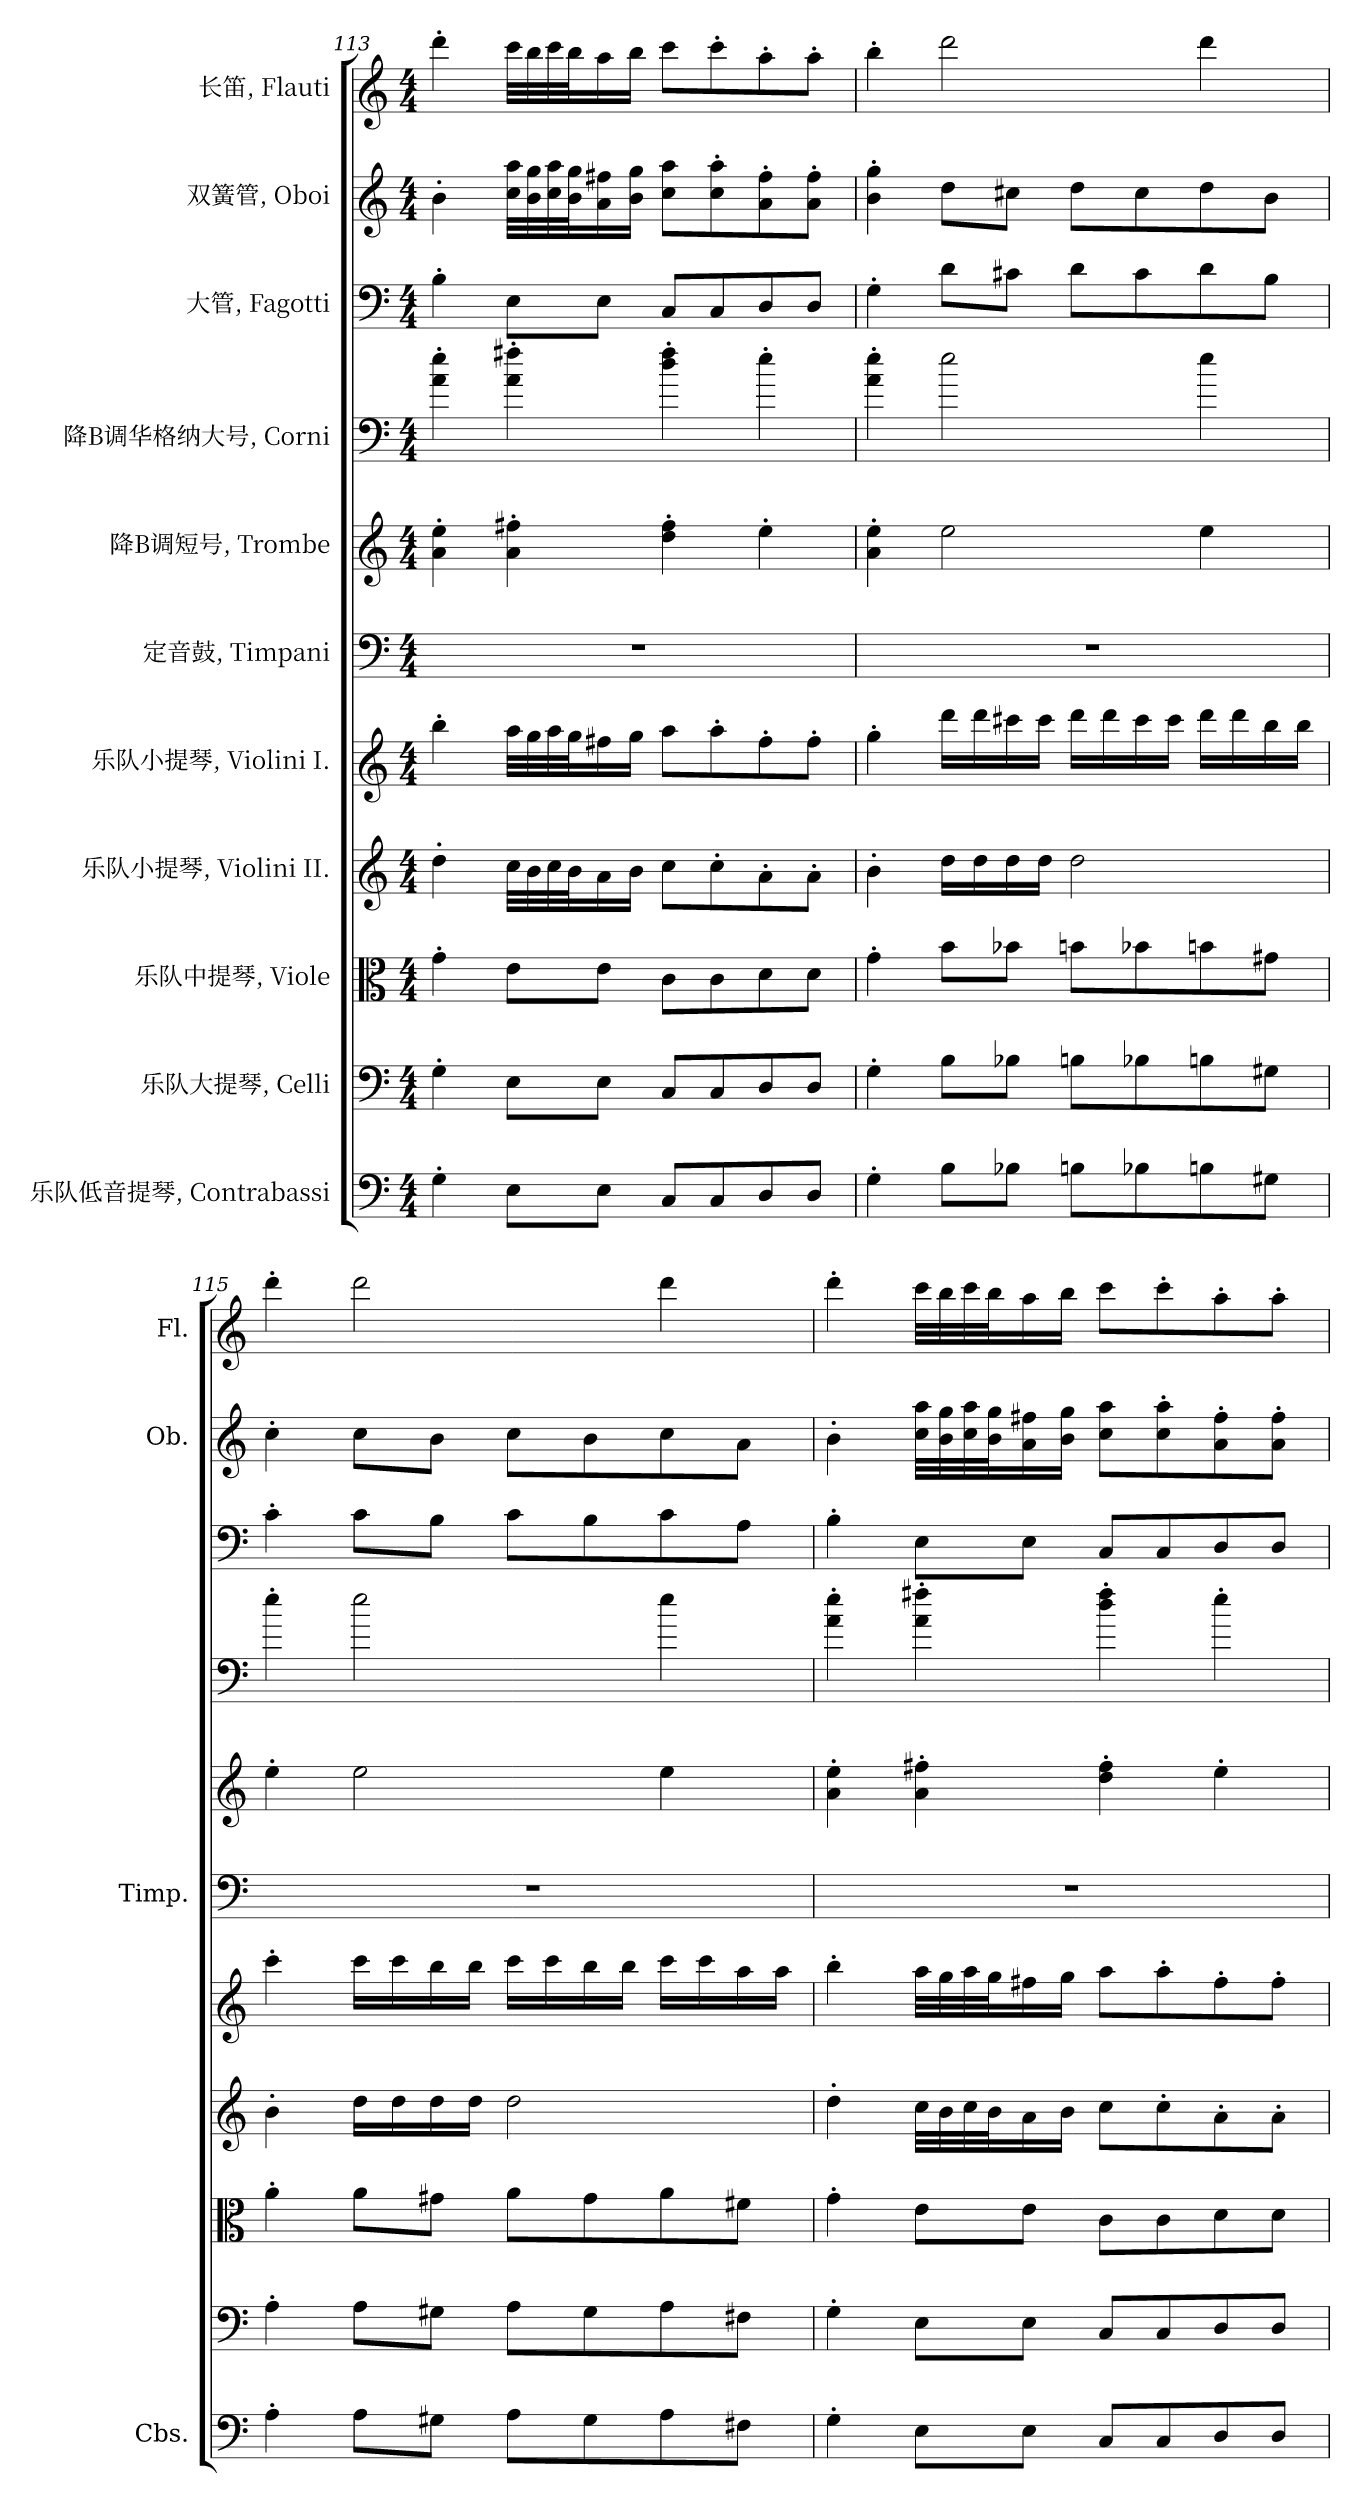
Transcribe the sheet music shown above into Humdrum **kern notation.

**kern	**kern	**kern	**kern	**kern	**kern	**kern	**kern	**kern	**kern	**kern
*part11	*part10	*part9	*part8	*part7	*part6	*part5	*part4	*part3	*part2	*part1
*staff11	*staff10	*staff9	*staff8	*staff7	*staff6	*staff5	*staff4	*staff3	*staff2	*staff1
*I"乐队低音提琴, Contrabassi	*I"乐队大提琴, Celli	*I"乐队中提琴, Viole	*I"乐队小提琴, Violini II.	*I"乐队小提琴, Violini I.	*I"定音鼓, Timpani	*I"降B调短号, Trombe	*I"降B调华格纳大号, Corni	*I"大管, Fagotti	*I"双簧管, Oboi	*I"长笛, Flauti
*I'Cbs.	*	*	*	*	*I'Timp.	*	*	*	*I'Ob.	*I'Fl.
*clefF4	*clefF4	*clefC3	*clefG2	*clefG2	*clefF4	*clefG2	*clefF4	*clefF4	*clefG2	*clefG2
*ITrd7c12	*	*	*	*	*	*ITrd1c2	*ITrd1c2	*	*	*
*k[]	*k[]	*k[]	*k[]	*k[]	*k[]	*k[b-e-]	*k[b-e-]	*k[]	*k[]	*k[]
*M4/4	*M4/4	*M4/4	*M4/4	*M4/4	*M4/4	*M4/4	*M4/4	*M4/4	*M4/4	*M4/4
=113	=113	=113	=113	=113	=113	=113	=113	=113	=113	=113
4GG'\	4G'\	4g'\	4dd'\	4bb'\	1r	4g\' 4dd\'	4g\' 4dd\'	4B'\	4b'\	4ddd'\
8EE\L	8E\L	8e\L	32cc\LLL	32aa\LLL	.	4g\' 4een\'	4g\' 4een\'	8E\L	32cc\ 32aa\LLL	32ccc\LLL
.	.	.	32b\	32gg\	.	.	.	.	32b\ 32gg\	32bb\
.	.	.	32cc\	32aa\	.	.	.	.	32cc\ 32aa\	32ccc\
.	.	.	32b\J	32gg\J	.	.	.	.	32b\ 32gg\J	32bb\J
8EE\J	8E\J	8e\J	16a\	16ff#X\	.	.	.	8E\J	16a\ 16ff#X\	16aa\
.	.	.	16b\JJ	16gg\JJ	.	.	.	.	16b\ 16gg\JJ	16bb\JJ
8CC/L	8C/L	8c\L	8cc\L	8aa\L	.	4cc\' 4ee\'	4cc\' 4ee\'	8C/L	8cc\ 8aa\L	8ccc\L
8CC/	8C/	8c\	8cc'\	8aa'\	.	.	.	8C/	8cc\' 8aa\'	8ccc'\
8DD/	8D/	8d\	8a'\	8ff#'\	.	4dd'\	4dd'\	8D/	8a\' 8ff#\'	8aa'\
8DD/J	8D/J	8d\J	8a'\J	8ff#'\J	.	.	.	8D/J	8a\' 8ff#\'J	8aa'\J
!!LO:PB:g=z
=114	=114	=114	=114	=114	=114	=114	=114	=114	=114	=114
4GG'\	4G'\	4g'\	4b'\	4gg'\	1r	4g\' 4dd\'	4g\' 4dd\'	4G'\	4b\' 4gg\'	4bb'\
8BB\L	8B\L	8b\L	16dd\LL	16ddd\LL	.	2dd\	2dd\	8d\L	8dd\L	2ddd\
.	.	.	16dd\	16ddd\	.	.	.	.	.	.
8BB-X\J	8B-X\J	8b-X\J	16dd\	16ccc#X\	.	.	.	8c#X\J	8cc#X\J	.
.	.	.	16dd\JJ	16ccc#\JJ	.	.	.	.	.	.
8BBn\L	8Bn\L	8bn\L	2dd\	16ddd\LL	.	.	.	8d\L	8dd\L	.
.	.	.	.	16ddd\	.	.	.	.	.	.
8BB-X\	8B-X\	8b-X\	.	16ccc#\	.	.	.	8c#\	8cc#\	.
.	.	.	.	16ccc#\JJ	.	.	.	.	.	.
8BBn\	8Bn\	8bn\	.	16ddd\LL	.	4dd\	4dd\	8d\	8dd\	4ddd\
.	.	.	.	16ddd\	.	.	.	.	.	.
8GG#X\J	8G#X\J	8g#X\J	.	16bb\	.	.	.	8B\J	8b\J	.
.	.	.	.	16bb\JJ	.	.	.	.	.	.
=115	=115	=115	=115	=115	=115	=115	=115	=115	=115	=115
4AA'\	4A'\	4a'\	4b'\	4ccc'\	1r	4dd'\	4dd'\	4c'\	4cc'\	4ddd'\
8AA\L	8A\L	8a\L	16dd\LL	16ccc\LL	.	2dd\	2dd\	8c\L	8cc\L	2ddd\
.	.	.	16dd\	16ccc\	.	.	.	.	.	.
8GG#X\J	8G#X\J	8g#X\J	16dd\	16bb\	.	.	.	8B\J	8b\J	.
.	.	.	16dd\JJ	16bb\JJ	.	.	.	.	.	.
8AA\L	8A\L	8a\L	2dd\	16ccc\LL	.	.	.	8c\L	8cc\L	.
.	.	.	.	16ccc\	.	.	.	.	.	.
8GG#\	8G#\	8g#\	.	16bb\	.	.	.	8B\	8b\	.
.	.	.	.	16bb\JJ	.	.	.	.	.	.
8AA\	8A\	8a\	.	16ccc\LL	.	4dd\	4dd\	8c\	8cc\	4ddd\
.	.	.	.	16ccc\	.	.	.	.	.	.
8FF#X\J	8F#X\J	8f#X\J	.	16aa\	.	.	.	8A\J	8a\J	.
.	.	.	.	16aa\JJ	.	.	.	.	.	.
!!LO:PB:g=z
=116	=116	=116	=116	=116	=116	=116	=116	=116	=116	=116
4GG'\	4G'\	4g'\	4dd'\	4bb'\	1r	4g\' 4dd\'	4g\' 4dd\'	4B'\	4b'\	4ddd'\
8EE\L	8E\L	8e\L	32cc\LLL	32aa\LLL	.	4g\' 4een\'	4g\' 4een\'	8E\L	32cc\ 32aa\LLL	32ccc\LLL
.	.	.	32b\	32gg\	.	.	.	.	32b\ 32gg\	32bb\
.	.	.	32cc\	32aa\	.	.	.	.	32cc\ 32aa\	32ccc\
.	.	.	32b\J	32gg\J	.	.	.	.	32b\ 32gg\J	32bb\J
8EE\J	8E\J	8e\J	16a\	16ff#X\	.	.	.	8E\J	16a\ 16ff#X\	16aa\
.	.	.	16b\JJ	16gg\JJ	.	.	.	.	16b\ 16gg\JJ	16bb\JJ
8CC/L	8C/L	8c\L	8cc\L	8aa\L	.	4cc\' 4ee\'	4cc\' 4ee\'	8C/L	8cc\ 8aa\L	8ccc\L
8CC/	8C/	8c\	8cc'\	8aa'\	.	.	.	8C/	8cc\' 8aa\'	8ccc'\
8DD/	8D/	8d\	8a'\	8ff#'\	.	4dd'\	4dd'\	8D/	8a\' 8ff#\'	8aa'\
8DD/J	8D/J	8d\J	8a'\J	8ff#'\J	.	.	.	8D/J	8a\' 8ff#\'J	8aa'\J
=	=	=	=	=	=	=	=	=	=	=
*-	*-	*-	*-	*-	*-	*-	*-	*-	*-	*-
